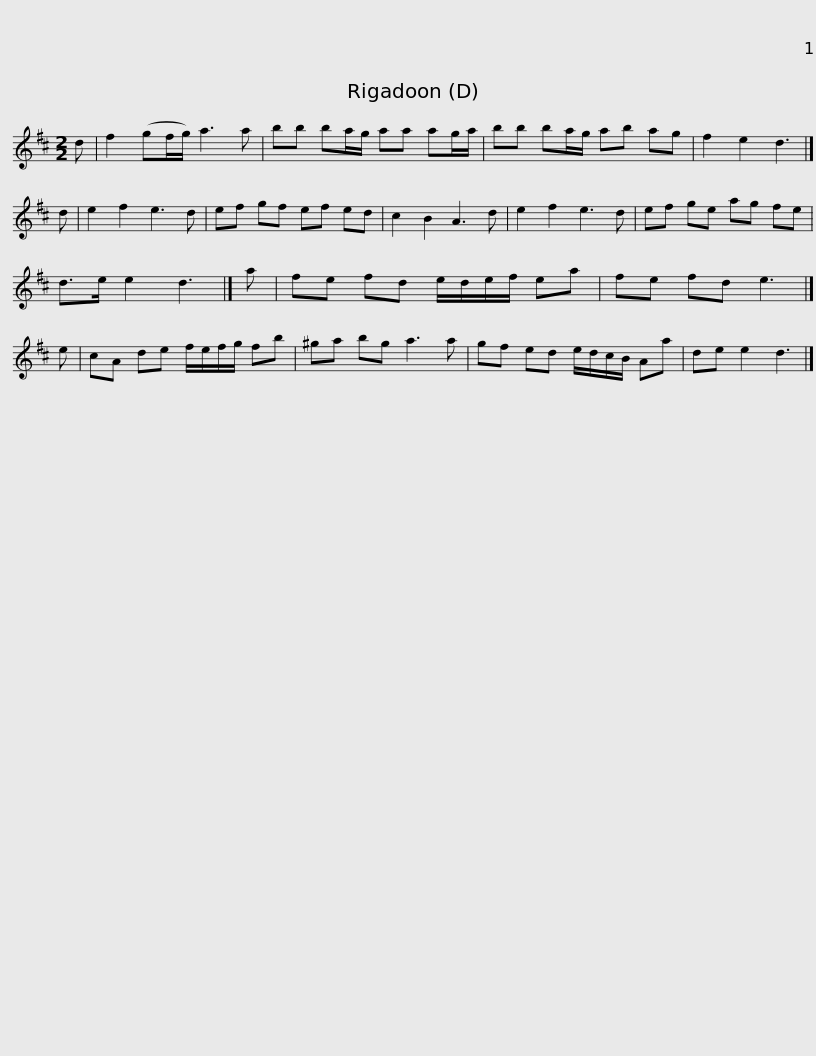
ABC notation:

X:1
L:1/8
M:2/2
I:linebreak $
K:D
V:1 treble
V:1
 d | f2 (gf/g/) a3 a | bb ba/g/ aa ag/a/ | bb ba/g/ ab ag | f2 e2 d3 |] %5
 d | e2 f2 e3 d |$ ef gf ef ed | c2 B2 A3 d | e2 f2 e3 d | %10
 ef ge ag fe | d>e e2 d3 |] a | fe fd e/d/e/f/ ea |$ fe fd e3 |] %15
 e | cA de f/e/f/g/ fb | ^ga bg a3 a | gf ed e/d/c/B/ Aa | de e2 d3 |] %20
